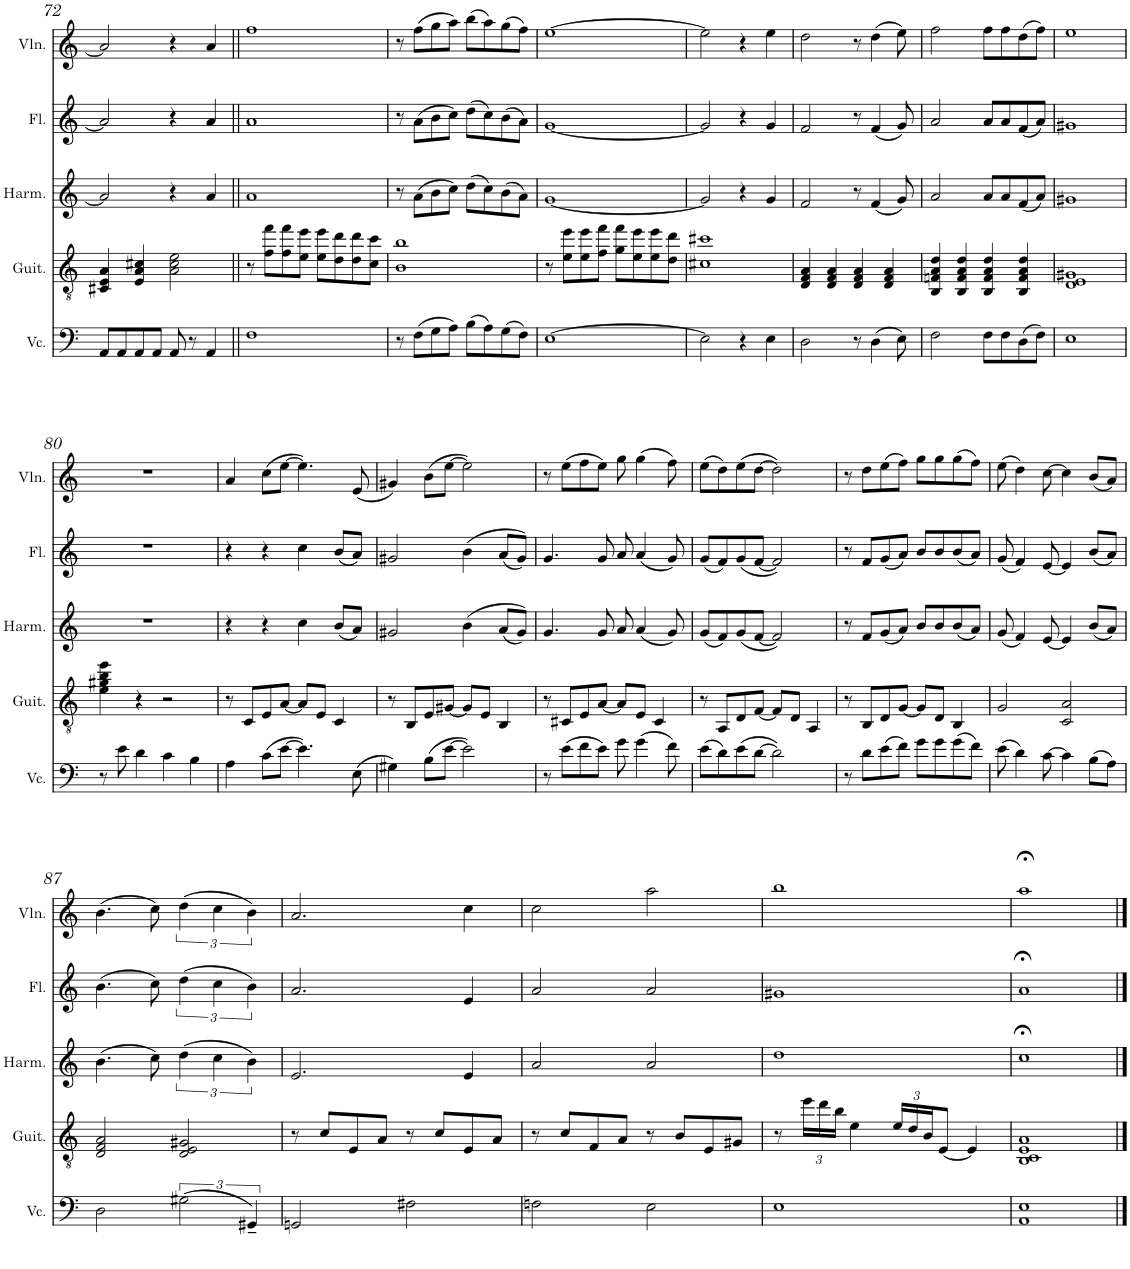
**kern	**kern	**kern	**kern	**kern
*part5	*part4	*part3	*part2	*part1
*staff5	*staff4	*staff3	*staff2	*staff1
*I"チェロ	*I"クラシックギター	*I"ハーモニカ	*I"フルート	*I"ヴァイオリン
!!LO:PB:g=z
*clefF4	*clefGv2	*clefG2	*clefG2	*clefG2
*k[]	*k[]	*k[]	*k[]	*k[]
*M4/4	*M4/4	*M4/4	*M4/4	*M4/4
=72	=72	=72	=72	=72
8AA/L	4C#X/ 4E/ 4A/	2a/]	2a/]	2a/]
8AA/	.	.	.	.
8AA/	4E/ 4A/ 4c#X/	.	.	.
8AA/J	.	.	.	.
8AA/	2A\ 2c#\ 2e\	4r	4r	4r
8r	.	.	.	.
4AA/	.	4a/	4a/	4a/
=73||	=73||	=73||	=73||	=73||
1F	8r	1a	1a	1ff
.	8f\ 8ff\L	.	.	.
.	8f\ 8ff\	.	.	.
.	8e\ 8ee\J	.	.	.
.	8e\ 8ee\L	.	.	.
.	8d\ 8dd\	.	.	.
.	8d\ 8dd\	.	.	.
.	8c\ 8cc\J	.	.	.
=74	=74	=74	=74	=74
8r	1B 1b	8r	8r	8r
(8F\L	.	(8a\L	(8a\L	(8ff\L
8G\	.	8b\	8b\	8gg\
8A\J)	.	8cc\J)	8cc\J)	8aa\J)
(8B\L	.	(8dd\L	(8dd\L	(8bb\L
8A\)	.	8cc\)	8cc\)	8aa\)
(8G\	.	(8b\	(8b\	(8gg\
8F\J)	.	8a\J)	8a\J)	8ff\J)
=75	=75	=75	=75	=75
[1E	8r	[1g	[1g	[1ee
.	8e\ 8ee\L	.	.	.
.	8e\ 8ee\	.	.	.
.	8f\ 8ff\J	.	.	.
.	8g\ 8ff\L	.	.	.
.	8e\ 8ee\	.	.	.
.	8e\ 8ee\	.	.	.
.	8d\ 8dd\J	.	.	.
=76	=76	=76	=76	=76
2E\]	1c#X 1cc#X	2g/]	2g/]	2ee\]
4r	.	4r	4r	4r
4E\	.	4g/	4g/	4ee\
=77	=77	=77	=77	=77
2D\	4D/ 4F/ 4A/	2f/	2f/	2dd\
.	4D/ 4F/ 4A/	.	.	.
8r	4D/ 4F/ 4A/	8r	8r	8r
(4D\	.	(4f/	(4f/	(4dd\
.	4D/ 4F/ 4A/	.	.	.
8E\)	.	8g/)	8g/)	8ee\)
=78	=78	=78	=78	=78
2F\	4BB/ 4Fn/ 4A/ 4d/	2a/	2a/	2ff\
.	4BB/ 4F/ 4A/ 4d/	.	.	.
8F\L	4BB/ 4F/ 4A/ 4d/	8a/L	8a/L	8ff\L
8F\	.	8a/	8a/	8ff\
(8D\	4BB/ 4F/ 4A/ 4d/	(8f/	(8f/	(8dd\
8F\J)	.	8a/J)	8a/J)	8ff\J)
=79	=79	=79	=79	=79
1E	1D 1E 1G#X	1g#X	1g#X	1ee
!!LO:LB:g=z
=80	=80	=80	=80	=80
8r	4e\ 4g#X\ 4b\ 4ee\	1r	1r	1r
8e\	.	.	.	.
4d\	4r	.	.	.
4c\	2r	.	.	.
4B\	.	.	.	.
=81	=81	=81	=81	=81
4A\	8r	4r	4r	4a/
.	8C/L	.	.	.
(8c\L	8E/	4r	4r	(8cc\L
[8e\J	[8A/J	.	.	[8ee\J
4.e\])	8A/L]	4cc\	4cc\	4.ee\])
.	8E/J	.	.	.
.	4C/	(8b/L	(8b/L	.
(8E\	.	8a/J)	8a/J)	(8e/
=82	=82	=82	=82	=82
4G#X\)	8r	2g#X/	2g#X/	4g#X/)
.	8BB/L	.	.	.
(8B\L	8E/	.	.	(8b\L
[8e\J	[8G#X/J	.	.	[8ee\J
2e\])	8G#/L]	(4b\	(4b\	2ee\])
.	8E/J	.	.	.
.	4BB/	(8a/L	(8a/L	.
.	.	8g#/J))	8g#/J))	.
=83	=83	=83	=83	=83
8r	8r	4.g/	4.g/	8r
(8e\L	8C#X/L	.	.	(8ee\L
8f\	8E/	.	.	8ff\
8e\J)	[8A/J	8g/	8g/	8ee\J)
8g\	8A/L]	8a/	8a/	8gg\
(4g\	8E/J	(4a/	(4a/	(4gg\
.	4C#/	.	.	.
8f\)	.	8g/)	8g/)	8ff\)
=84	=84	=84	=84	=84
(8e\L	8r	(8g/L	(8g/L	(8ee\L
8d\)	8AA/L	8f/)	8f/)	8dd\)
(8e\	8D/	(8g/	(8g/	(8ee\
[8d\J	[8F/J	[8f/J	[8f/J	[8dd\J
2d\])	8F/L]	2f/])	2f/])	2dd\])
.	8D/J	.	.	.
.	4AA/	.	.	.
=85	=85	=85	=85	=85
8r	8r	8r	8r	8r
8d\L	8BB/L	8f/L	8f/L	8dd\L
(8e\	8D/	(8g/	(8g/	(8ee\
8f\J)	[8G/J	8a/J)	8a/J)	8ff\J)
8g\L	8G/L]	8b/L	8b/L	8gg\L
8g\	8D/J	8b/	8b/	8gg\
(8g\	4BB/	(8b/	(8b/	(8gg\
8f\J)	.	8a/J)	8a/J)	8ff\J)
=86	=86	=86	=86	=86
(8e\	2G/	(8g/	(8g/	(8ee\
4d\)	.	4f/)	4f/)	4dd\)
[8c\	.	[8e/	[8e/	[8cc\
4c\]	2C/ 2A/	4e/]	4e/]	4cc\]
(8B\L	.	(8b/L	(8b/L	(8b/L
8A\J)	.	8a/J)	8a/J)	8a/J)
!!LO:LB:g=z
=87	=87	=87	=87	=87
2D\	2D/ 2F/ 2A/	(4.b\	(4.b\	(4.b\
.	.	8cc\)	8cc\)	8cc\)
(3G#X\	2D/ 2E/ 2G#X/	(6dd\	(6dd\	(6dd\
.	.	6cc\	6cc\	6cc\
6GG#X~/)	.	6b\)	6b\)	6b\)
=88	=88	=88	=88	=88
2GGn/	8r	2.e/	2.a/	2.a/
.	8c/L	.	.	.
.	8E/	.	.	.
.	8A/J	.	.	.
2F#X\	8r	.	.	.
.	8c/L	.	.	.
.	8E/	4e/	4e/	4cc\
.	8A/J	.	.	.
=89	=89	=89	=89	=89
2Fn\	8r	2a/	2a/	2cc\
.	8c/L	.	.	.
.	8F/	.	.	.
.	8A/J	.	.	.
2E\	8r	2a/	2a/	2aa\
.	8B/L	.	.	.
.	8E/	.	.	.
.	8G#X/J	.	.	.
=90	=90	=90	=90	=90
1E	8r	1dd	1g#X	1bb
*	*Xbrackettup	*	*	*
.	24ee\LL	.	.	.
.	24dd\	.	.	.
.	24b\JJ	.	.	.
.	4e\	.	.	.
.	24e/LL	.	.	.
.	24d/	.	.	.
.	24B/J	.	.	.
.	[8E/J	.	.	.
.	4E/]	.	.	.
=91	=91	=91	=91	=91
1AA 1E	1BB 1C 1E 1A	1cc;<	1a;<	1aa;<
==	==	==	==	==
*-	*-	*-	*-	*-
